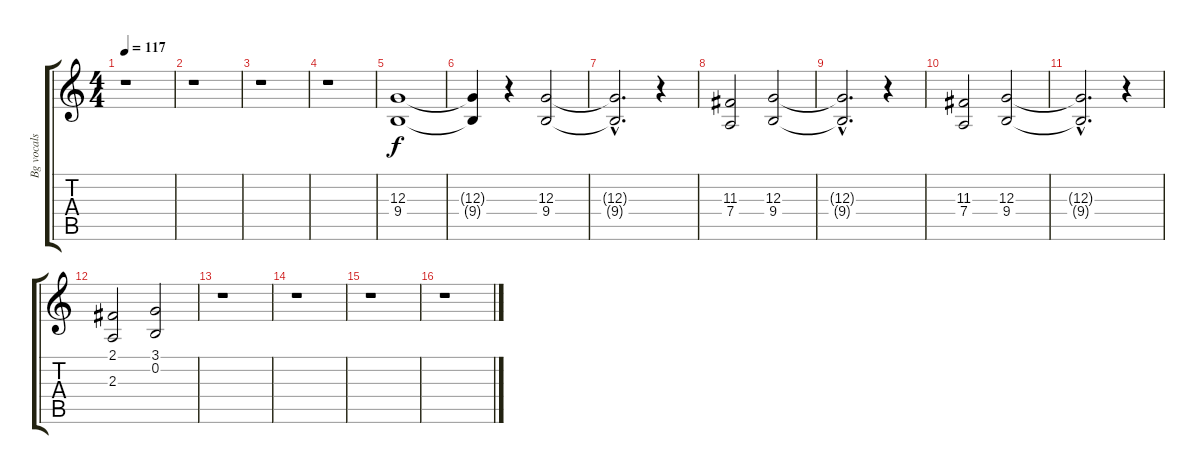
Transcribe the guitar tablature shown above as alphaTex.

\track ("Bg vocals" "Bg vocals") {instrument oboe}
\staff {score tabs}
\tuning (E4 B3 G3 D3 A2 E2) {hide}
\ts (4 4)
\tempo 117
\clef g2
\ks c
r.1{dy f} |
r.1 |
r.1 |
r.1 |
(12.3 9.4).1 |
(12.3{t} 9.4{t}).4 r.4 (12.3 9.4).2 |
(12.3{hac t} 9.4{hac t}).2{d} r.4 |
(11.3 7.4).2 (12.3 9.4).2 |
(12.3{hac t} 9.4{hac t}).2{d} r.4 |
(11.3 7.4).2 (12.3 9.4).2 |
(12.3{hac t} 9.4{hac t}).2{d} r.4 |
(2.1 2.3).2 (3.1 0.2).2 |
r.1 |
r.1 |
r.1 |
r.1
